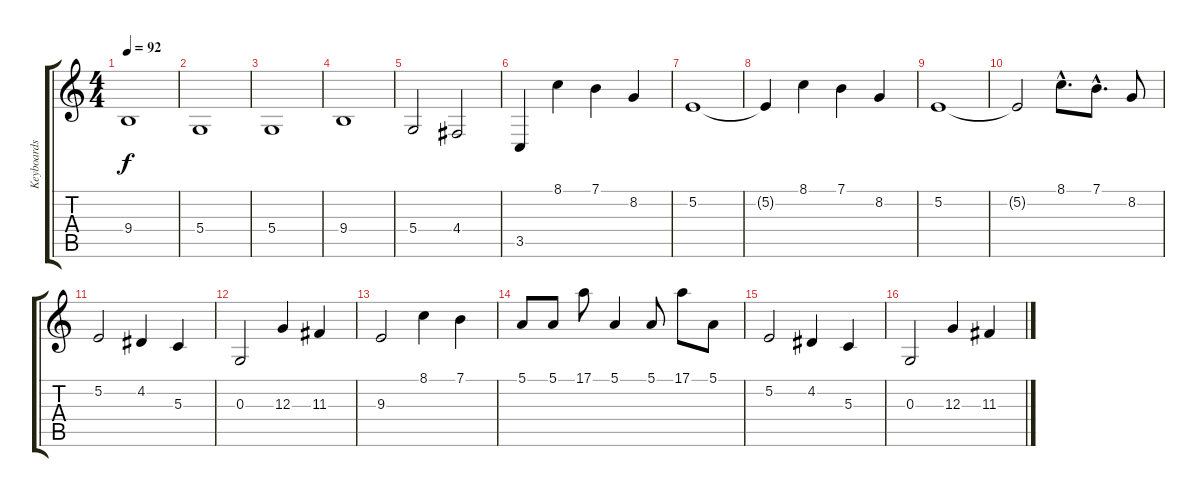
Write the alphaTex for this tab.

\track ("Keyboards" "Keyboards") {instrument pad4choir}
\staff {score tabs}
\tuning (E4 B3 G3 D3 A2 E2) {hide}
\ts (4 4)
\tempo 92
\clef g2
\ks c
9.4.1{dy f} |
5.4.1 |
5.4.1 |
9.4.1 |
5.4.2 4.4.2 |
3.5.4 8.1.4 7.1.4 8.2.4 |
5.2.1 |
5.2{t}.4 8.1.4 7.1.4 8.2.4 |
5.2.1 |
5.2{t}.2 8.1{hac}.8{d} 7.1{hac}.8{d} 8.2.8 |
5.2.2 4.2.4 5.3.4 |
0.3.2 12.3.4 11.3.4 |
9.3.2 8.1.4 7.1.4 |
5.1.8 5.1.8{volume 11 instrument fx4atmosphere} 17.1.8 5.1.4 5.1.8 17.1.8 5.1.8 |
5.2.2{volume 13 instrument pad4choir} 4.2.4 5.3.4 |
0.3.2 12.3.4 11.3.4
